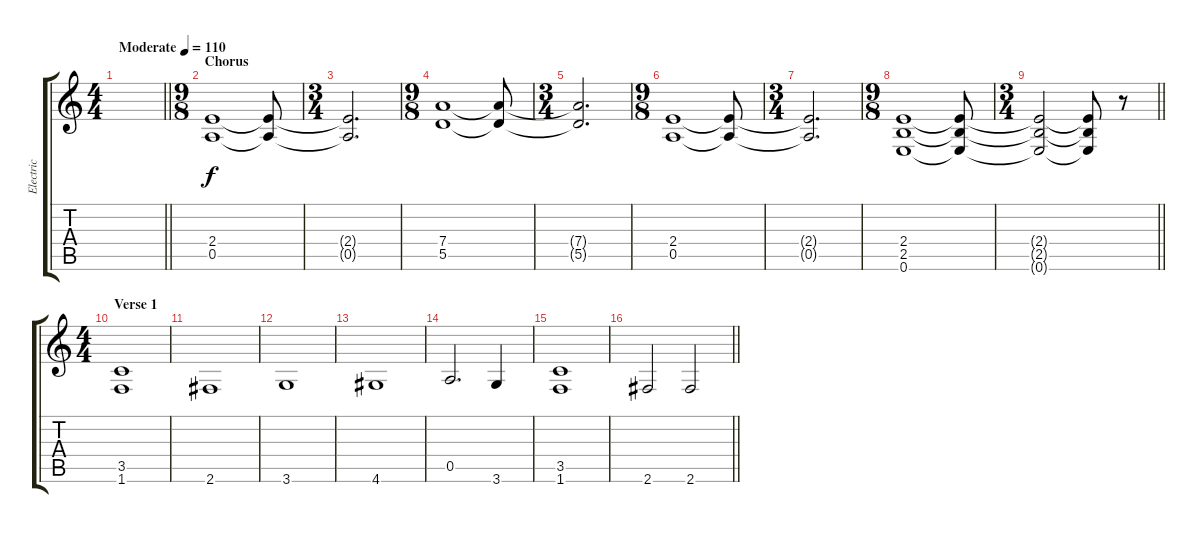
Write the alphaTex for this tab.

\track ("Electric" "Electric") {instrument overdrivenguitar}
\staff {score tabs}
\tuning (E4 B3 G3 D3 A2 E2) {hide}
\ts (4 4)
\tempo (110 "Moderate")
\clef g2
\barLineRight lightlight
\ks c
|
\ts (9 8)
\section ("" "Chorus")
(2.4 0.5).1 (2.4{t} 0.5{t}).8 |
\ts (3 4)
(2.4{t} 0.5{t}).2{d} |
\ts (9 8)
(7.4 5.5).1 (7.4{t} 5.5{t}).8 |
\ts (3 4)
(7.4{t} 5.5{t}).2{d} |
\ts (9 8)
(2.4 0.5).1 (2.4{t} 0.5{t}).8 |
\ts (3 4)
(2.4{t} 0.5{t}).2{d} |
\ts (9 8)
(2.4 2.5 0.6).1 (2.4{t} 2.5{t} 0.6{t}).8 |
\ts (3 4)
\barLineRight lightlight
(2.4{t} 2.5{t} 0.6{t}).2 (2.4{t} 2.5{t} 0.6{t}).8 r.8 |
\ts (4 4)
\section ("" "Verse 1")
(3.5 1.6).1 |
2.6.1 |
3.6.1 |
4.6.1 |
0.5.2{d} 3.6.4 |
(3.5 1.6).1 |
\barLineRight lightlight
2.6.2 2.6.2
